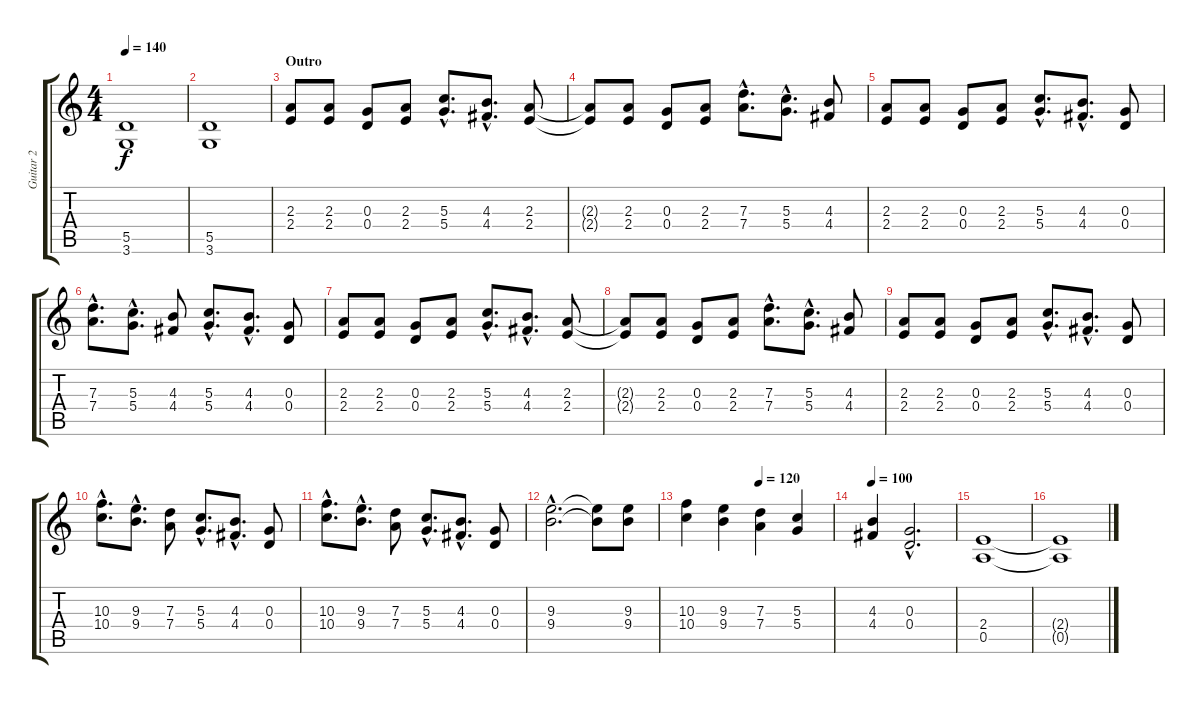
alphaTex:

\track ("Guitar 2" "Guitar 2") {instrument overdrivenguitar}
\staff {score tabs}
\tuning (E4 B3 G3 D3 A2 E2) {hide}
\ts (4 4)
\tempo 140
\clef g2
\ks c
(5.5 3.6).1{dy f} |
(5.5 3.6).1 |
\section ("" "Outro")
(2.3 2.4).8 (2.3 2.4).8 (0.3 0.4).8 (2.3 2.4).8 (5.3{hac} 5.4{hac}).8{d} (4.3{hac} 4.4{hac}).8{d} (2.3 2.4).8 |
(2.3{t} 2.4{t}).8 (2.3 2.4).8 (0.3 0.4).8 (2.3 2.4).8 (7.3{hac} 7.4{hac}).8{d} (5.3{hac} 5.4{hac}).8{d} (4.3 4.4).8 |
(2.3 2.4).8 (2.3 2.4).8 (0.3 0.4).8 (2.3 2.4).8 (5.3{hac} 5.4{hac}).8{d} (4.3{hac} 4.4{hac}).8{d} (0.3 0.4).8 |
(7.3{hac} 7.4{hac}).8{d} (5.3{hac} 5.4{hac}).8{d} (4.3 4.4).8 (5.3{hac} 5.4{hac}).8{d} (4.3{hac} 4.4{hac}).8{d} (0.3 0.4).8 |
(2.3 2.4).8 (2.3 2.4).8 (0.3 0.4).8 (2.3 2.4).8 (5.3{hac} 5.4{hac}).8{d} (4.3{hac} 4.4{hac}).8{d} (2.3 2.4).8 |
(2.3{t} 2.4{t}).8 (2.3 2.4).8 (0.3 0.4).8 (2.3 2.4).8 (7.3{hac} 7.4{hac}).8{d} (5.3{hac} 5.4{hac}).8{d} (4.3 4.4).8 |
(2.3 2.4).8 (2.3 2.4).8 (0.3 0.4).8 (2.3 2.4).8 (5.3{hac} 5.4{hac}).8{d} (4.3{hac} 4.4{hac}).8{d} (0.3 0.4).8 |
(10.3{hac} 10.4{hac}).8{d} (9.3{hac} 9.4{hac}).8{d} (7.3 7.4).8 (5.3{hac} 5.4{hac}).8{d} (4.3{hac} 4.4{hac}).8{d} (0.3 0.4).8 |
(10.3{hac} 10.4{hac}).8{d} (9.3{hac} 9.4{hac}).8{d} (7.3 7.4).8 (5.3{hac} 5.4{hac}).8{d} (4.3{hac} 4.4{hac}).8{d} (0.3 0.4).8 |
(9.3{hac} 9.4{hac}).2{d} (9.3{t} 9.4{t}).8 (9.3 9.4).8 |
\tempo (120 0.5)
(10.3 10.4).4 (9.3 9.4).4 (7.3 7.4).4 (5.3 5.4).4 |
\tempo 100
(4.3 4.4).4 (0.3{hac} 0.4{hac}).2{d} |
(2.4 0.5).1 |
(2.4{t} 0.5{t}).1
